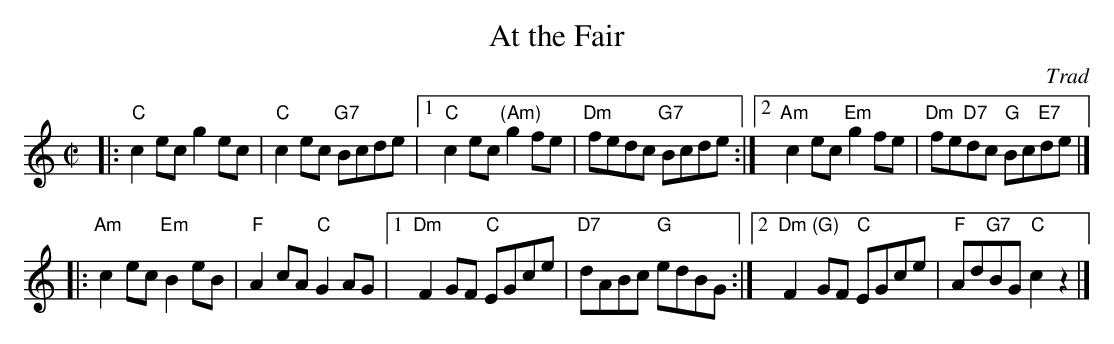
X:1
T: At the Fair
O: Trad
M: C|
L: 1/8
K: C
|: "C"c2ec g2ec | "C"c2ec "G7"Bcde \
|1 "C"c2ec "(Am)"g2fe | "Dm"fedc "G7"Bcde \
:|2 "Am"c2ec "Em"g2fe | "Dm"fe"D7"dc "G"Bc"E7"de |]
|: "Am"c2ec "Em"B2eB | "F"A2cA "C"G2AG \
|1 "Dm"F2GF "C"EGce | "D7"dABc "G"edBG \
:|2 "Dm"F2"(G)"GF "C"EGce | "F"Ad"G7"BG "C"c2z2 |]
